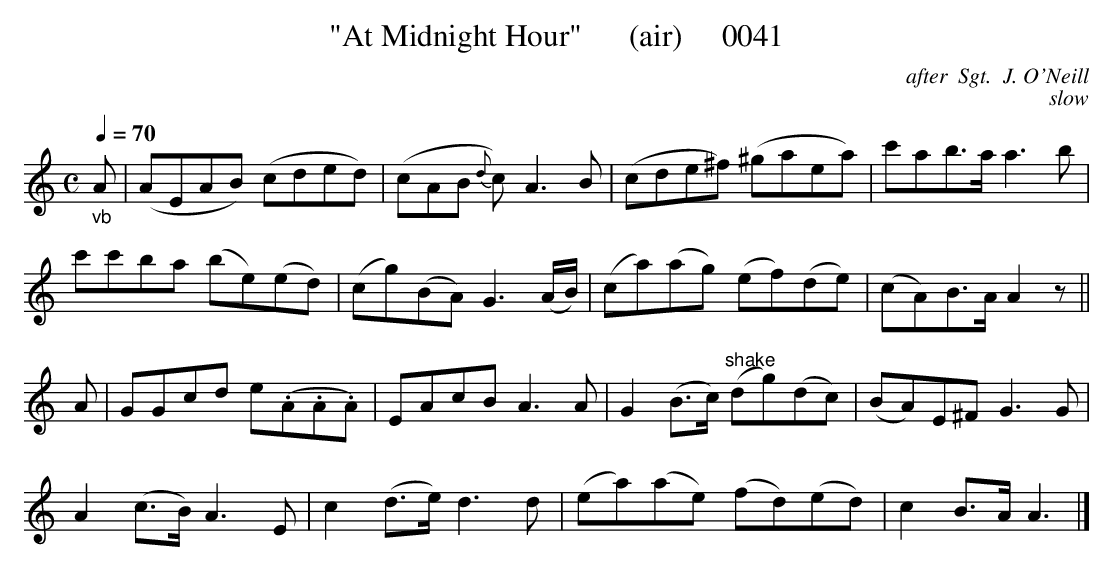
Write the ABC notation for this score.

X:1
T: "At Midnight Hour"      (air)     0041
C:after  Sgt.  J. O'Neill
C:slow
Q:1/4=70
M:C
L:1/8
K:C
"_vb"A|(AEAB) (cded)|(cAB {d}c) A3B|(cde^f) (^gaea)|c'ab3/2a/2 a3b|
c'c'ba (be)(ed)|(cg)(BA) G3(A/2B/2)|(ca)(ag) (ef)(de)|(cA)B3/2A/2 A2z||
A|GGcd e(.A.A.A)|EAcB A3A|G2(B3/2c/2) "^shake"(dg)(dc)|(BA)E^F G3G|
A2(c3/2B/2) A3E|c2(d3/2e/2) d3d|(ea)(ae) (fd)(ed)|c2B3/2A/2 A3|]
